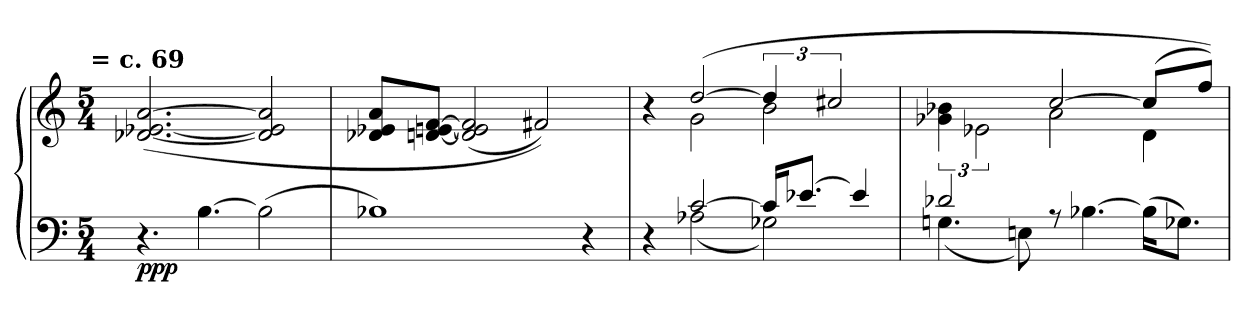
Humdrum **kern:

**kern	**kern	**dynam
*part1	*part1	*part1
*staff2	*staff1	*staff1/2
*clefF4	*clefG2	*
*k[]	*k[]	*
!!LO:TX:omd:t= = c. 69
*M5/4	*M5/4	*
=1	=1	=1
!	!	!LO:DY:b=2
4.r	(>[2.d-X/ [2.e-X/ [2.a/	ppp
!	!	!LO:DY:b=2
[4.B\	.	; dolcissimo
(>2B\]	2d-]/ 2e-]/ 2a]/	.
=2	=2	=2
1B-X)	8d-/ 8e-/ 8a/L	.
.	[8dn/ [8en/ [8f/J	.
.	(>2d]/ 2e]/ 2f]/	.
.	2f#X/))	.
4r	.	.
=3	=3	=3
*^	*^	*
4r	4ryy	4r	4ryy	.
[2c/	(<2A-X\	(>[2dd/	2g\	.
16c/KL]	2G-X\)	6dd/]	2b\	.
[8.e-X/J	.	.	.	.
.	.	3cc#X/	.	.
4e-/]	.	.	.	.
=4	=4	=4	=4	=4
2d-X/	(<4.Gn\	6g-X\ 6b-X\	2ryy	.
.	.	3e-X\	.	.
.	8En\)	.	.	.
2.ryy	8rA	[2cc/	2a\	.
.	[4.B-X\	.	.	.
.	(>16B-\KL]	(<8cc/L]	4d\	.
.	8.G-X\J)	.	.	.
.	.	8ff/J))	.	.
*v	*v	*	*	*
*	*v	*v	*
=	=	=
*-	*-	*-
